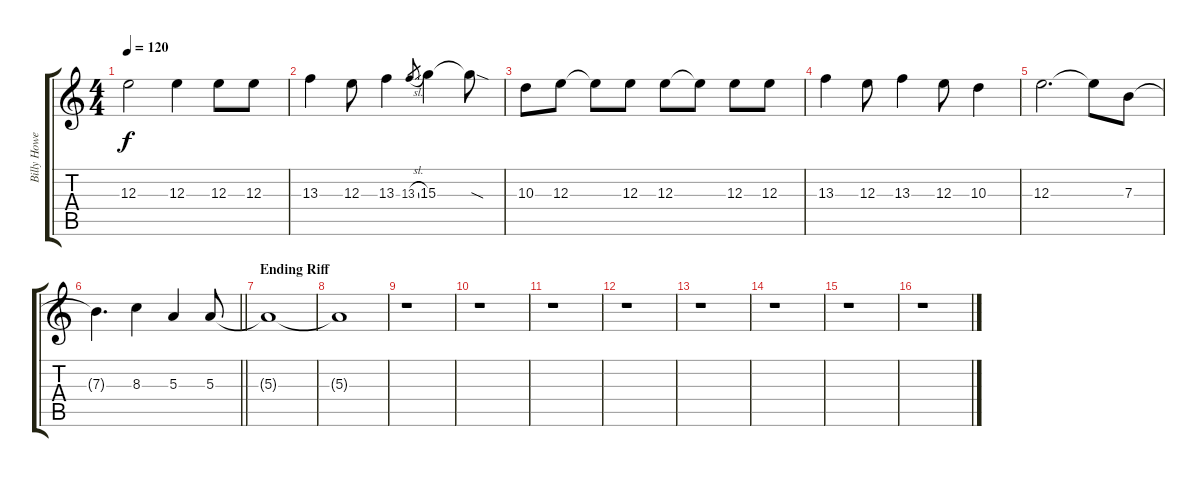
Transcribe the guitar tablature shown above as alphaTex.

\track ("Billy Howerdel (Lead Guitar I)" "Billy Howe") {instrument electricguitarjazz}
\staff {score tabs}
\tuning (Db4 Ab3 E3 B2 Gb2 Db2) {hide}
\ts (4 4)
\tempo 120
\clef g2
\ks c
12.3.2{dy f} 12.3.4 12.3.8 12.3.8 |
13.3.4 12.3.8 13.3.4 13.3{sl}.8{gr} 15.3.4 15.3{sod t}.8 |
10.3.8 12.3.8 12.3{t}.8 12.3.8 12.3.8 12.3{t}.8 12.3.8 12.3.8 |
13.3.4 12.3.8 13.3.4 12.3.8 10.3.4 |
12.3.2{d} 12.3{t}.8 7.3.8 |
\barLineRight lightlight
7.3{t}.4{d} 8.3.4 5.3.4 5.3.8 |
\section ("" "Ending Riff")
5.3{t}.1{volume 0} |
5.3{t}.1 |
r.1 |
r.1 |
r.1 |
r.1 |
r.1 |
r.1 |
r.1 |
r.1
